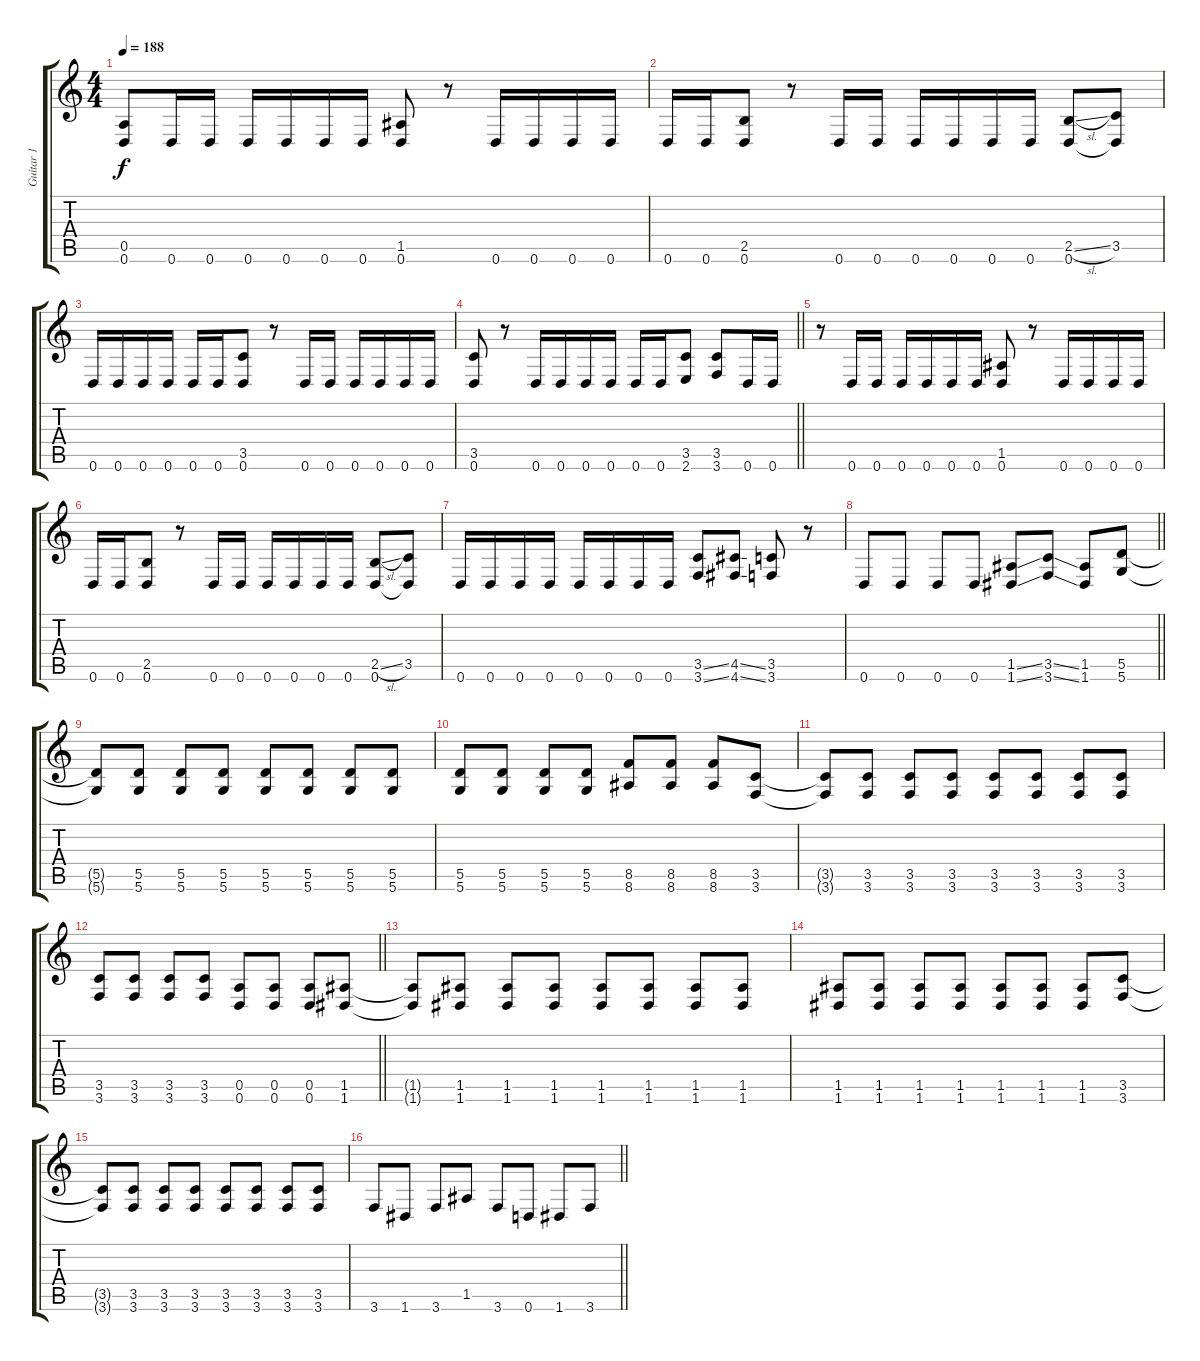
\track ("Guitar 1" "Guitar 1") {instrument distortionguitar}
\staff {score tabs}
\tuning (E4 B3 G3 D3 A2 D2) {hide}
\ts (4 4)
\tempo 188
\clef g2
\ks c
(0.5{t} 0.6{t}).8{dy f} 0.6.16 0.6.16 0.6.16 0.6.16 0.6.16 0.6.16 (1.5 0.6).8 r.8 0.6.16 0.6.16 0.6.16 0.6.16 |
0.6.16 0.6.16 (2.5 0.6).8 r.8 0.6.16 0.6.16 0.6.16 0.6.16 0.6.16 0.6.16 (2.5{sl} 0.6).8 (3.5 0.6{t}).8 |
0.6.16 0.6.16 0.6.16 0.6.16 0.6.16 0.6.16 (3.5 0.6).8 r.8 0.6.16 0.6.16 0.6.16 0.6.16 0.6.16 0.6.16 |
\barLineRight lightlight
(3.5 0.6).8 r.8 0.6.16 0.6.16 0.6.16 0.6.16 0.6.16 0.6.16 (3.5 2.6).8 (3.5 3.6).8 0.6.16 0.6.16 |
r.8 0.6.16 0.6.16 0.6.16 0.6.16 0.6.16 0.6.16 (1.5 0.6).8 r.8 0.6.16 0.6.16 0.6.16 0.6.16 |
0.6.16 0.6.16 (2.5 0.6).8 r.8 0.6.16 0.6.16 0.6.16 0.6.16 0.6.16 0.6.16 (2.5{sl} 0.6).8 (3.5 0.6{t}).8 |
0.6.16 0.6.16 0.6.16 0.6.16 0.6.16 0.6.16 0.6.16 0.6.16 (3.5{ss} 3.6{ss}).8 (4.5{ss} 4.6{ss}).8 (3.5 3.6).8 r.8 |
\barLineRight lightlight
0.6.8 0.6.8 0.6.8 0.6.8 (1.5{ss} 1.6{ss}).8 (3.5{ss} 3.6{ss}).8 (1.5 1.6).8 (5.5 5.6).8 |
\section ("" "")
(5.5{t} 5.6{t}).8 (5.5 5.6).8 (5.5 5.6).8 (5.5 5.6).8 (5.5 5.6).8 (5.5 5.6).8 (5.5 5.6).8 (5.5 5.6).8 |
(5.5 5.6).8 (5.5 5.6).8 (5.5 5.6).8 (5.5 5.6).8 (8.5 8.6).8 (8.5 8.6).8 (8.5 8.6).8 (3.5 3.6).8 |
(3.5{t} 3.6{t}).8 (3.5 3.6).8 (3.5 3.6).8 (3.5 3.6).8 (3.5 3.6).8 (3.5 3.6).8 (3.5 3.6).8 (3.5 3.6).8 |
\barLineRight lightlight
(3.5 3.6).8 (3.5 3.6).8 (3.5 3.6).8 (3.5 3.6).8 (0.5 0.6).8 (0.5 0.6).8 (0.5 0.6).8 (1.5 1.6).8 |
(1.5{t} 1.6{t}).8 (1.5 1.6).8 (1.5 1.6).8 (1.5 1.6).8 (1.5 1.6).8 (1.5 1.6).8 (1.5 1.6).8 (1.5 1.6).8 |
(1.5 1.6).8 (1.5 1.6).8 (1.5 1.6).8 (1.5 1.6).8 (1.5 1.6).8 (1.5 1.6).8 (1.5 1.6).8 (3.5 3.6).8 |
(3.5{t} 3.6{t}).8 (3.5 3.6).8 (3.5 3.6).8 (3.5 3.6).8 (3.5 3.6).8 (3.5 3.6).8 (3.5 3.6).8 (3.5 3.6).8 |
\barLineRight lightlight
3.6.8 1.6.8 3.6.8 1.5.8 3.6.8 0.6.8 1.6.8 3.6.8
